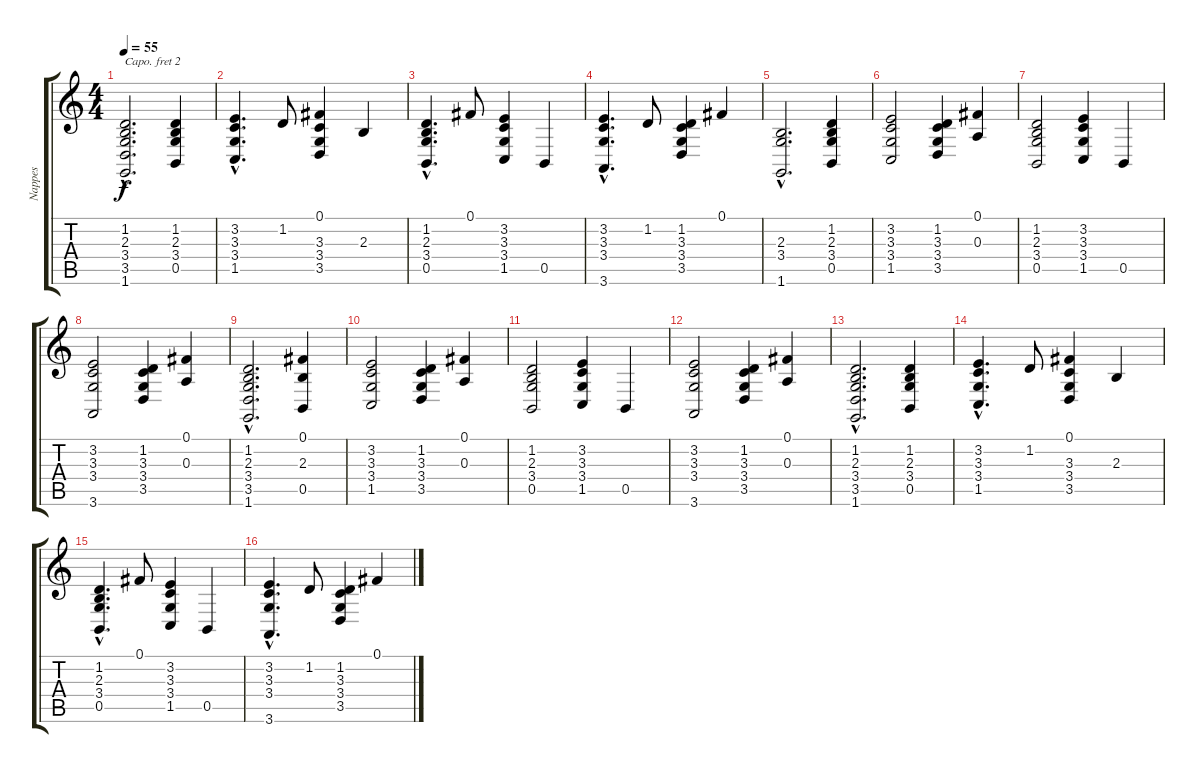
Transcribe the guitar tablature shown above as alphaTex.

\track ("Nappes" "Nappes") {instrument synthstrings2}
\staff {score tabs}
\capo 2
\tuning (E4 B3 G3 D3 A2 E2) {hide}
\ts (4 4)
\tempo 55
\clef g2
\ks c
(1.2{hac} 2.3{hac} 3.4{hac} 3.5{hac} 1.6{hac}).2{d dy f} (1.2 2.3 3.4 0.5).4 |
(3.2{hac} 3.3 3.4 1.5).4{d} 1.2.8 (0.1 3.3 3.4 3.5).4 2.3.4 |
(1.2{hac} 2.3 3.4 0.5).4{d} 0.1.8 (3.2 3.3 3.4 1.5).4 0.5.4 |
(3.2{hac} 3.3 3.4 3.6).4{d} 1.2.8 (1.2 3.3 3.4 3.5).4 0.1.4 |
(2.3{hac} 3.4{hac} 1.6{hac}).2{d} (1.2 2.3 3.4 0.5).4 |
(3.2 3.3 3.4 1.5).2 (1.2 3.3 3.4 3.5).4 (0.1 0.3).4 |
(1.2 2.3 3.4 0.5).2 (3.2 3.3 3.4 1.5).4 0.5.4 |
(3.2 3.3 3.4 3.6).2 (1.2 3.3 3.4 3.5).4 (0.1 0.3).4 |
(1.2{hac} 2.3{hac} 3.4{hac} 3.5{hac} 1.6{hac}).2{d} (0.1 2.3 0.5).4 |
(3.2 3.3 3.4 1.5).2 (1.2 3.3 3.4 3.5).4 (0.1 0.3).4 |
(1.2 2.3 3.4 0.5).2 (3.2 3.3 3.4 1.5).4 0.5.4 |
(3.2 3.3 3.4 3.6).2 (1.2 3.3 3.4 3.5).4 (0.1 0.3).4 |
(1.2{hac} 2.3{hac} 3.4{hac} 3.5{hac} 1.6{hac}).2{d} (1.2 2.3 3.4 0.5).4 |
(3.2{hac} 3.3 3.4 1.5).4{d} 1.2.8 (0.1 3.3 3.4 3.5).4 2.3.4 |
(1.2{hac} 2.3 3.4 0.5).4{d} 0.1.8 (3.2 3.3 3.4 1.5).4 0.5.4 |
(3.2{hac} 3.3 3.4 3.6).4{d} 1.2.8 (1.2 3.3 3.4 3.5).4 0.1.4
